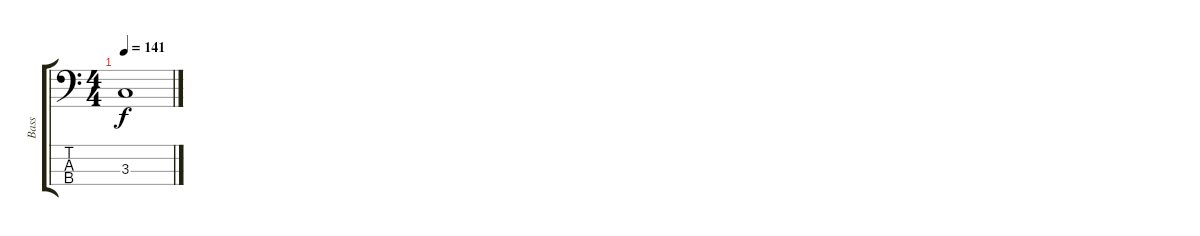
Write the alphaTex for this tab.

\track ("Bass" "Bass") {instrument electricbassfinger}
\staff {score tabs}
\tuning (G2 D2 A1 E1) {hide}
\ts (4 4)
\tempo 141
\clef f4
\ks c
3.3{t}.1{dy f}
